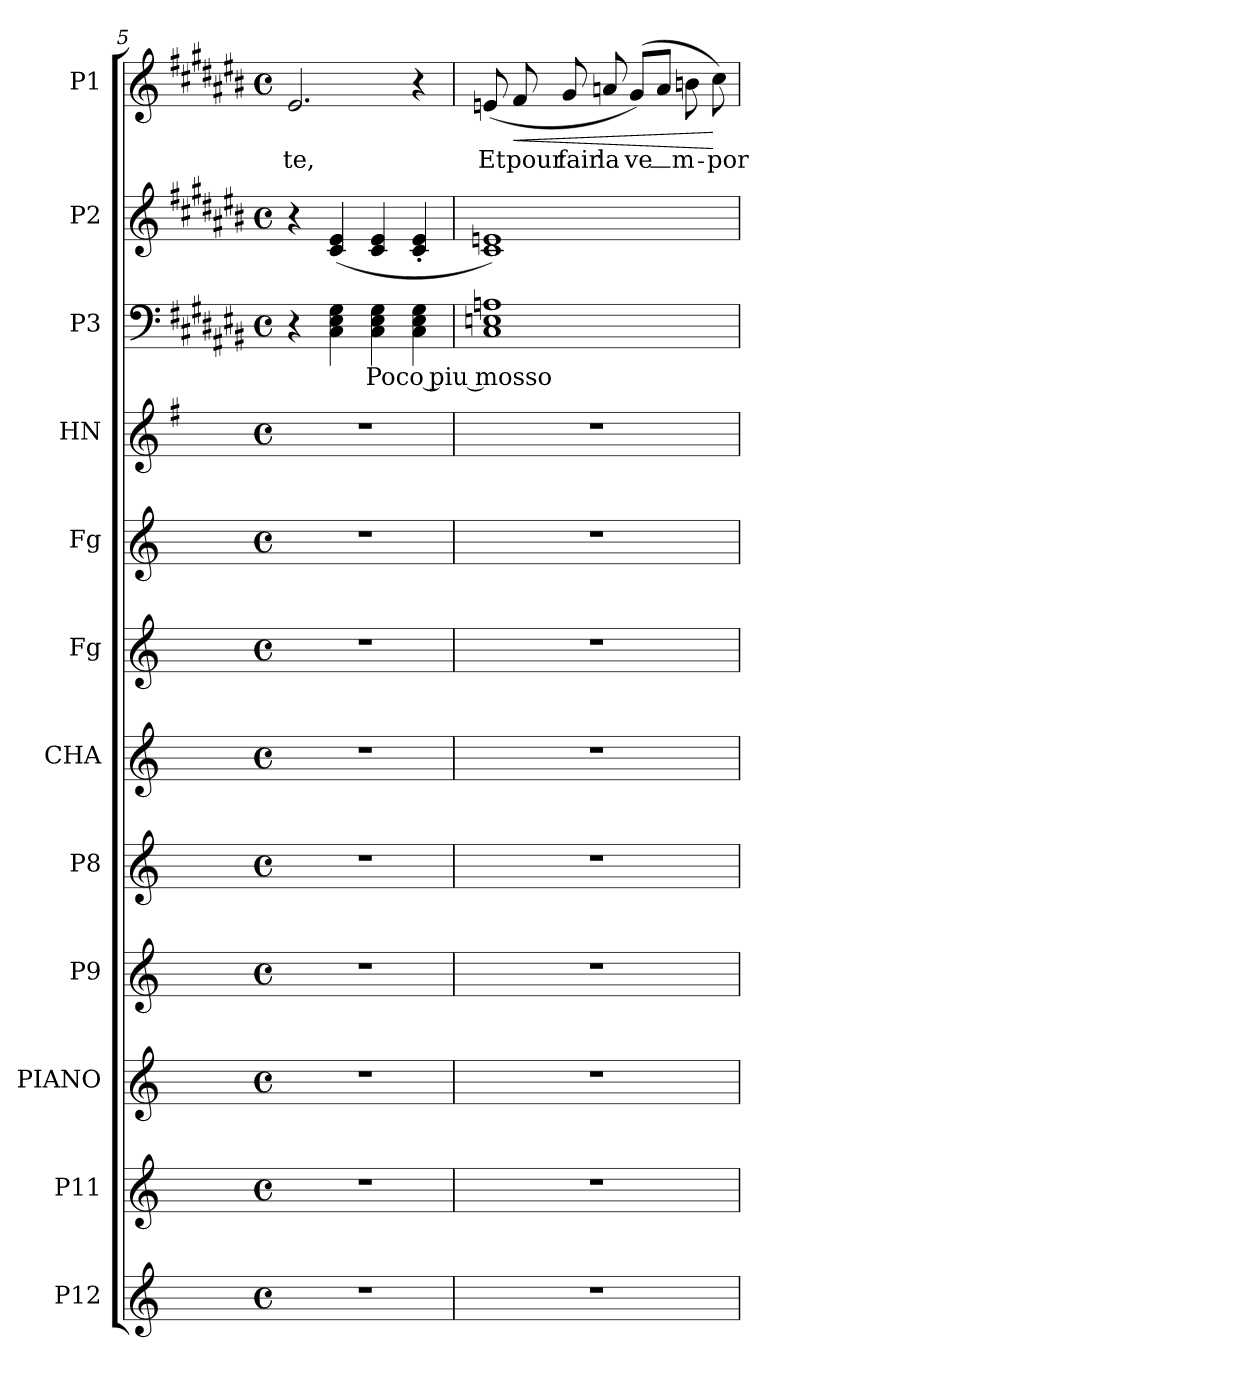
**kern	**kern	**kern	**kern	**kern	**kern	**kern	**kern	**kern	**kern	**text	**kern	**kern	**text	**dynam
*part12	*part11	*part10	*part9	*part8	*part7	*part6	*part5	*part4	*part3	*part3	*part2	*part1	*part1	*part1
*staff12	*staff11	*staff10	*staff9	*staff8	*staff7	*staff6	*staff5	*staff4	*staff3	*staff3	*staff2	*staff1	*staff1	*staff1
*I"P12	*I"P11	*I"PIANO	*I"P9	*I"P8	*I"CHA	*I"Fg	*I"Fg	*I"HN	*I"P3	*	*I"P2	*I"P1	*	*
*	*	*I'Pno	*	*	*I'CHA	*I'Fg	*I'Fg	*I'HN	*	*	*	*	*	*
*clefG2	*clefG2	*clefG2	*clefG2	*clefG2	*clefG2	*clefG2	*clefG2	*clefG2	*clefF4	*	*clefG2	*clefG2	*	*
*	*	*	*	*	*	*	*	*ITrd4c7	*	*	*	*	*	*
*k[]	*k[]	*k[]	*k[]	*k[]	*k[]	*k[]	*k[]	*k[]	*k[f#c#g#d#a#e#b#]	*	*k[f#c#g#d#a#e#b#]	*k[f#c#g#d#a#e#b#]	*	*
*C:	*C:	*C:	*C:	*C:	*C:	*C:	*C:	*C:	*C#:	*	*C#:	*C#:	*	*
*M4/4	*M4/4	*M4/4	*M4/4	*M4/4	*M4/4	*M4/4	*M4/4	*M4/4	*M4/4	*	*M4/4	*M4/4	*	*
*met(c)	*met(c)	*met(c)	*met(c)	*met(c)	*met(c)	*met(c)	*met(c)	*met(c)	*met(c)	*	*met(c)	*met(c)	*	*
=5	=5	=5	=5	=5	=5	=5	=5	=5	=5	=5	=5	=5	=5	=5
!	!	!	!	!	!	!	!	!	!	!	!	!	!LO:LY:b:color=#000000	!
1r	1r	1r	1r	1r	1r	1r	1r	1r	4r	.	4r	2.e#i/	te,	.
.	.	.	.	.	.	.	.	.	4C#i\ 4E#i 4G#i	.	(4c#i/ 4e#i	.	.	.
!	!	!	!	!	!	!	!	!	!	!LO:LY:b:color=#000000	!	!	!	!
.	.	.	.	.	.	.	.	.	4C#i\ 4E#i 4G#i	Poco piu mosso	4c#i/ 4e#i	.	.	.
.	.	.	.	.	.	.	.	.	4C#i\ 4E#i 4G#i	.	4c#i/' 4e#i'	4r	.	.
=6	=6	=6	=6	=6	=6	=6	=6	=6	=6	=6	=6	=6	=6	=6
!	!	!	!	!	!	!	!	!	!	!	!	!	!LO:LY:b:color=#000000	!
1r	1r	1r	1r	1r	1r	1r	1r	1r	1C#i 1Eni 1Ani	.	1c#i 1eni)	(8eni/	Et	.
!	!	!	!	!	!	!	!	!	!	!	!	!	!LO:LY:b:color=#000000	!LO:HP:b
.	.	.	.	.	.	.	.	.	.	.	.	8f#i/	pour	<
!	!	!	!	!	!	!	!	!	!	!	!	!	!LO:LY:b:color=#000000	!
.	.	.	.	.	.	.	.	.	.	.	.	8g#i/	fair	.
!	!	!	!	!	!	!	!	!	!	!	!	!	!LO:LY:b:color=#000000	!
.	.	.	.	.	.	.	.	.	.	.	.	8ani/	la	.
!	!	!	!	!	!	!	!	!	!	!	!	!	!LO:LY:b:color=#000000	!
.	.	.	.	.	.	.	.	.	.	.	.	(8g#i/L)	ve_	.
.	.	.	.	.	.	.	.	.	.	.	.	8ai/J	.	.
!	!	!	!	!	!	!	!	!	!	!	!	!	!LO:LY:b:color=#000000	!
.	.	.	.	.	.	.	.	.	.	.	.	8bni\	m-	.
!	!	!	!	!	!	!	!	!	!	!	!	!	!LO:LY:b:color=#000000	!
.	.	.	.	.	.	.	.	.	.	.	.	8cc#i\)	por	[
=	=	=	=	=	=	=	=	=	=	=	=	=	=	=
*-	*-	*-	*-	*-	*-	*-	*-	*-	*-	*-	*-	*-	*-	*-
